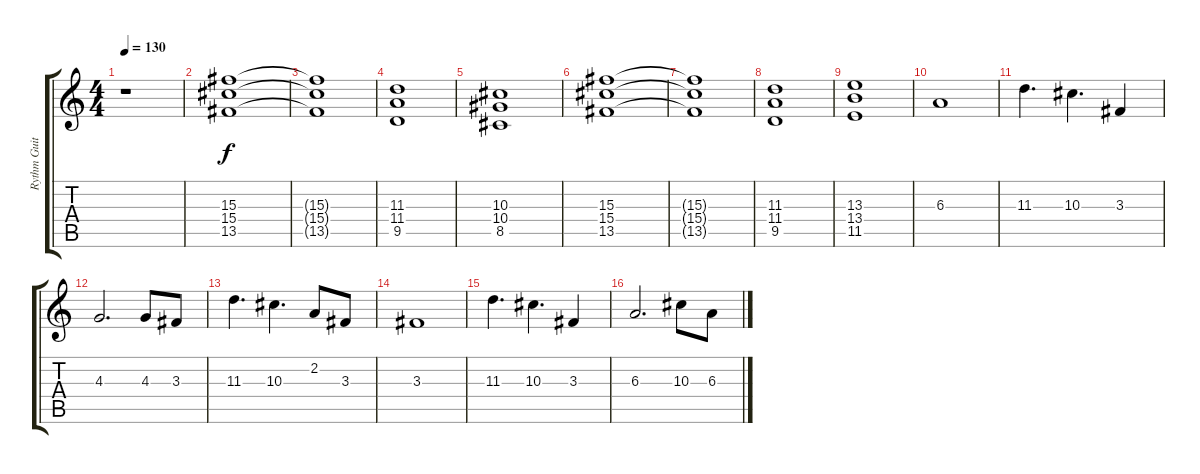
\track ("Rythm Guitar" "Rythm Guit") {instrument distortionguitar}
\staff {score tabs}
\tuning (C4 G3 Eb3 Bb2 F2 C2) {hide}
\ts (4 4)
\tempo 130
\clef g2
\ks c
r.1{dy f} |
(15.3 15.4 13.5).1 |
(15.3{t} 15.4{t} 13.5{t}).1 |
(11.3 11.4 9.5).1 |
(10.3 10.4 8.5).1 |
(15.3 15.4 13.5).1 |
(15.3{t} 15.4{t} 13.5{t}).1 |
(11.3 11.4 9.5).1 |
(13.3 13.4 11.5).1 |
6.3.1 |
11.3.4{d} 10.3.4{d} 3.3.4 |
4.3.2{d} 4.3.8 3.3.8 |
11.3.4{d} 10.3.4{d} 2.2.8 3.3.8 |
3.3.1 |
11.3.4{d} 10.3.4{d} 3.3.4 |
6.3.2{d} 10.3.8 6.3.8
